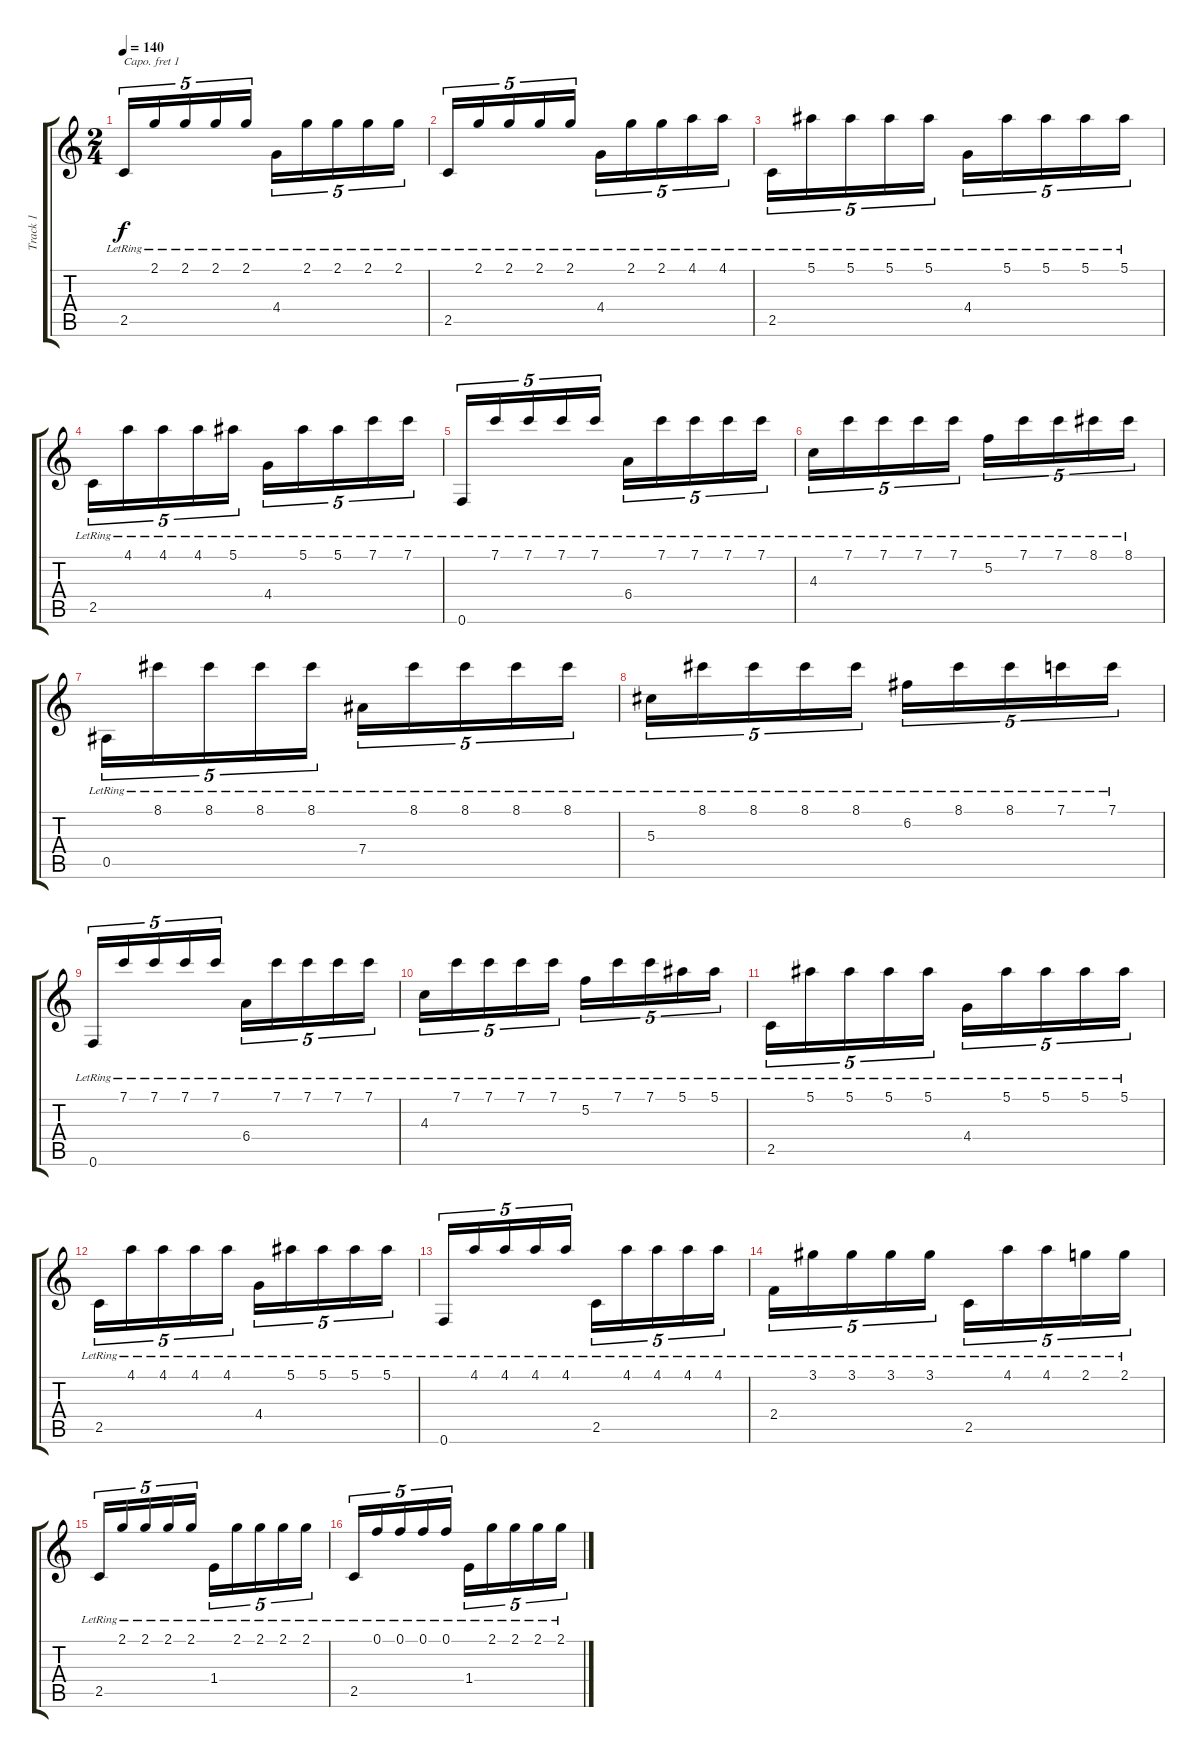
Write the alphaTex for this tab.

\track ("Track 1" "Track 1") {instrument acousticguitarnylon}
\staff {score tabs}
\capo 1
\tuning (E4 B3 G3 D3 A2 E2) {hide}
\ts (2 4)
\tempo 140
\clef g2
\ks c
2.5{lr}.16{tu (5 4) dy f} 2.1{lr}.16{tu (5 4)} 2.1{lr}.16{tu (5 4)} 2.1{lr}.16{tu (5 4)} 2.1{lr}.16{tu (5 4)} 4.4{lr}.16{tu (5 4)} 2.1{lr}.16{tu (5 4)} 2.1{lr}.16{tu (5 4)} 2.1{lr}.16{tu (5 4)} 2.1{lr}.16{tu (5 4)} |
2.5{lr}.16{tu (5 4)} 2.1{lr}.16{tu (5 4)} 2.1{lr}.16{tu (5 4)} 2.1{lr}.16{tu (5 4)} 2.1{lr}.16{tu (5 4)} 4.4{lr}.16{tu (5 4)} 2.1{lr}.16{tu (5 4)} 2.1{lr}.16{tu (5 4)} 4.1{lr}.16{tu (5 4)} 4.1{lr}.16{tu (5 4)} |
2.5{lr}.16{tu (5 4)} 5.1{lr}.16{tu (5 4)} 5.1{lr}.16{tu (5 4)} 5.1{lr}.16{tu (5 4)} 5.1{lr}.16{tu (5 4)} 4.4{lr}.16{tu (5 4)} 5.1{lr}.16{tu (5 4)} 5.1{lr}.16{tu (5 4)} 5.1{lr}.16{tu (5 4)} 5.1{lr}.16{tu (5 4)} |
2.5{lr}.16{tu (5 4)} 4.1{lr}.16{tu (5 4)} 4.1{lr}.16{tu (5 4)} 4.1{lr}.16{tu (5 4)} 5.1{lr}.16{tu (5 4)} 4.4{lr}.16{tu (5 4)} 5.1{lr}.16{tu (5 4)} 5.1{lr}.16{tu (5 4)} 7.1{lr}.16{tu (5 4)} 7.1{lr}.16{tu (5 4)} |
0.6{lr}.16{tu (5 4)} 7.1{lr}.16{tu (5 4)} 7.1{lr}.16{tu (5 4)} 7.1{lr}.16{tu (5 4)} 7.1{lr}.16{tu (5 4)} 6.4{lr}.16{tu (5 4)} 7.1{lr}.16{tu (5 4)} 7.1{lr}.16{tu (5 4)} 7.1{lr}.16{tu (5 4)} 7.1{lr}.16{tu (5 4)} |
4.3{lr}.16{tu (5 4)} 7.1{lr}.16{tu (5 4)} 7.1{lr}.16{tu (5 4)} 7.1{lr}.16{tu (5 4)} 7.1{lr}.16{tu (5 4)} 5.2{lr}.16{tu (5 4)} 7.1{lr}.16{tu (5 4)} 7.1{lr}.16{tu (5 4)} 8.1{lr}.16{tu (5 4)} 8.1{lr}.16{tu (5 4)} |
0.5{lr}.16{tu (5 4)} 8.1{lr}.16{tu (5 4)} 8.1{lr}.16{tu (5 4)} 8.1{lr}.16{tu (5 4)} 8.1{lr}.16{tu (5 4)} 7.4{lr}.16{tu (5 4)} 8.1{lr}.16{tu (5 4)} 8.1{lr}.16{tu (5 4)} 8.1{lr}.16{tu (5 4)} 8.1{lr}.16{tu (5 4)} |
5.3{lr}.16{tu (5 4)} 8.1{lr}.16{tu (5 4)} 8.1{lr}.16{tu (5 4)} 8.1{lr}.16{tu (5 4)} 8.1{lr}.16{tu (5 4)} 6.2{lr}.16{tu (5 4)} 8.1{lr}.16{tu (5 4)} 8.1{lr}.16{tu (5 4)} 7.1{lr}.16{tu (5 4)} 7.1{lr}.16{tu (5 4)} |
0.6{lr}.16{tu (5 4)} 7.1{lr}.16{tu (5 4)} 7.1{lr}.16{tu (5 4)} 7.1{lr}.16{tu (5 4)} 7.1{lr}.16{tu (5 4)} 6.4{lr}.16{tu (5 4)} 7.1{lr}.16{tu (5 4)} 7.1{lr}.16{tu (5 4)} 7.1{lr}.16{tu (5 4)} 7.1{lr}.16{tu (5 4)} |
4.3{lr}.16{tu (5 4)} 7.1{lr}.16{tu (5 4)} 7.1{lr}.16{tu (5 4)} 7.1{lr}.16{tu (5 4)} 7.1{lr}.16{tu (5 4)} 5.2{lr}.16{tu (5 4)} 7.1{lr}.16{tu (5 4)} 7.1{lr}.16{tu (5 4)} 5.1{lr}.16{tu (5 4)} 5.1{lr}.16{tu (5 4)} |
2.5{lr}.16{tu (5 4)} 5.1{lr}.16{tu (5 4)} 5.1{lr}.16{tu (5 4)} 5.1{lr}.16{tu (5 4)} 5.1{lr}.16{tu (5 4)} 4.4{lr}.16{tu (5 4)} 5.1{lr}.16{tu (5 4)} 5.1{lr}.16{tu (5 4)} 5.1{lr}.16{tu (5 4)} 5.1{lr}.16{tu (5 4)} |
2.5{lr}.16{tu (5 4)} 4.1{lr}.16{tu (5 4)} 4.1{lr}.16{tu (5 4)} 4.1{lr}.16{tu (5 4)} 4.1{lr}.16{tu (5 4)} 4.4{lr}.16{tu (5 4)} 5.1{lr}.16{tu (5 4)} 5.1{lr}.16{tu (5 4)} 5.1{lr}.16{tu (5 4)} 5.1{lr}.16{tu (5 4)} |
0.6{lr}.16{tu (5 4)} 4.1{lr}.16{tu (5 4)} 4.1{lr}.16{tu (5 4)} 4.1{lr}.16{tu (5 4)} 4.1{lr}.16{tu (5 4)} 2.5{lr}.16{tu (5 4)} 4.1{lr}.16{tu (5 4)} 4.1{lr}.16{tu (5 4)} 4.1{lr}.16{tu (5 4)} 4.1{lr}.16{tu (5 4)} |
2.4{lr}.16{tu (5 4)} 3.1{lr}.16{tu (5 4)} 3.1{lr}.16{tu (5 4)} 3.1{lr}.16{tu (5 4)} 3.1{lr}.16{tu (5 4)} 2.5{lr}.16{tu (5 4)} 4.1{lr}.16{tu (5 4)} 4.1{lr}.16{tu (5 4)} 2.1{lr}.16{tu (5 4)} 2.1{lr}.16{tu (5 4)} |
2.5{lr}.16{tu (5 4)} 2.1{lr}.16{tu (5 4)} 2.1{lr}.16{tu (5 4)} 2.1{lr}.16{tu (5 4)} 2.1{lr}.16{tu (5 4)} 1.4{lr}.16{tu (5 4)} 2.1{lr}.16{tu (5 4)} 2.1{lr}.16{tu (5 4)} 2.1{lr}.16{tu (5 4)} 2.1{lr}.16{tu (5 4)} |
2.5{lr}.16{tu (5 4)} 0.1{lr}.16{tu (5 4)} 0.1{lr}.16{tu (5 4)} 0.1{lr}.16{tu (5 4)} 0.1{lr}.16{tu (5 4)} 1.4{lr}.16{tu (5 4)} 2.1{lr}.16{tu (5 4)} 2.1{lr}.16{tu (5 4)} 2.1{lr}.16{tu (5 4)} 2.1{lr}.16{tu (5 4)}
